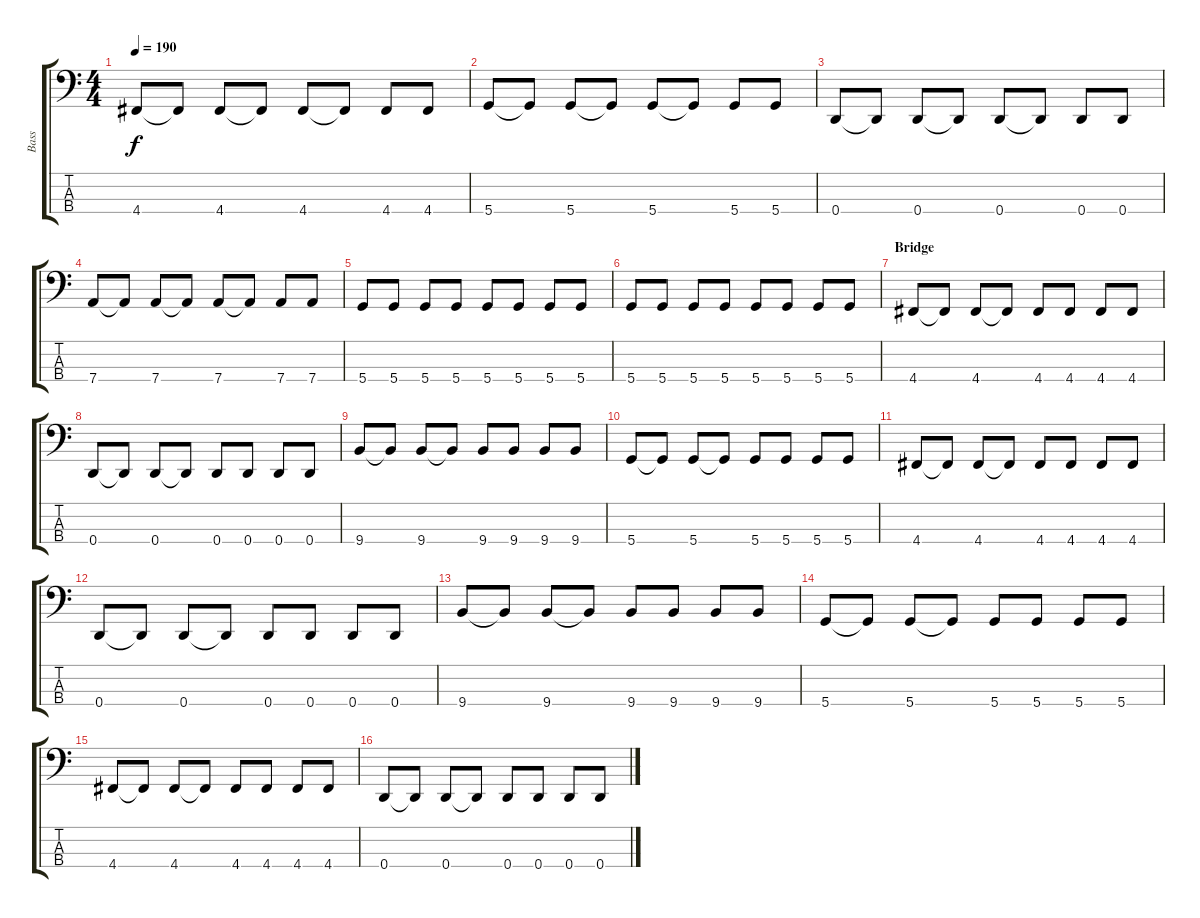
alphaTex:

\track ("Bass" "Bass") {instrument electricbassfinger}
\staff {score tabs}
\tuning (G2 D2 A1 D1) {hide}
\ts (4 4)
\tempo 190
\clef f4
\ks c
4.4.8{dy f} 4.4{t}.8 4.4.8 4.4{t}.8 4.4.8 4.4{t}.8 4.4.8 4.4.8 |
5.4.8 5.4{t}.8 5.4.8 5.4{t}.8 5.4.8 5.4{t}.8 5.4.8 5.4.8 |
0.4.8 0.4{t}.8 0.4.8 0.4{t}.8 0.4.8 0.4{t}.8 0.4.8 0.4.8 |
7.4.8 7.4{t}.8 7.4.8 7.4{t}.8 7.4.8 7.4{t}.8 7.4.8 7.4.8 |
5.4.8 5.4.8 5.4.8 5.4.8 5.4.8 5.4.8 5.4.8 5.4.8 |
5.4.8 5.4.8 5.4.8 5.4.8 5.4.8 5.4.8 5.4.8 5.4.8 |
\section ("" "Bridge")
4.4.8 4.4{t}.8 4.4.8 4.4{t}.8 4.4.8 4.4.8 4.4.8 4.4.8 |
0.4.8 0.4{t}.8 0.4.8 0.4{t}.8 0.4.8 0.4.8 0.4.8 0.4.8 |
9.4.8 9.4{t}.8 9.4.8 9.4{t}.8 9.4.8 9.4.8 9.4.8 9.4.8 |
5.4.8 5.4{t}.8 5.4.8 5.4{t}.8 5.4.8 5.4.8 5.4.8 5.4.8 |
4.4.8 4.4{t}.8 4.4.8 4.4{t}.8 4.4.8 4.4.8 4.4.8 4.4.8 |
0.4.8 0.4{t}.8 0.4.8 0.4{t}.8 0.4.8 0.4.8 0.4.8 0.4.8 |
9.4.8 9.4{t}.8 9.4.8 9.4{t}.8 9.4.8 9.4.8 9.4.8 9.4.8 |
5.4.8 5.4{t}.8 5.4.8 5.4{t}.8 5.4.8 5.4.8 5.4.8 5.4.8 |
4.4.8 4.4{t}.8 4.4.8 4.4{t}.8 4.4.8 4.4.8 4.4.8 4.4.8 |
0.4.8 0.4{t}.8 0.4.8 0.4{t}.8 0.4.8 0.4.8 0.4.8 0.4.8
